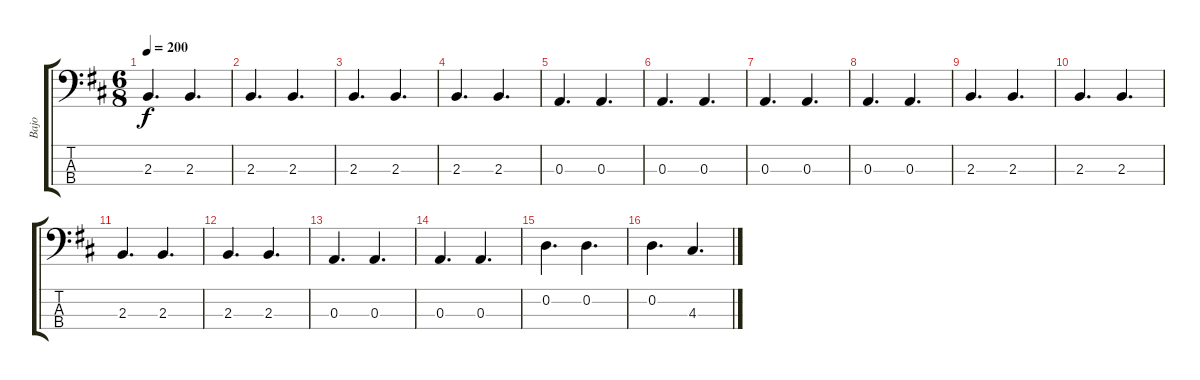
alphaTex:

\track ("Bajo" "Bajo") {instrument electricbassfinger}
\staff {score tabs}
\tuning (G2 D2 A1 E1) {hide}
\ts (6 8)
\tempo 200
\clef f4
\ks bminor
2.3.4{d dy f} 2.3.4{d} |
2.3.4{d} 2.3.4{d} |
2.3.4{d} 2.3.4{d} |
2.3.4{d} 2.3.4{d} |
0.3.4{d} 0.3.4{d} |
0.3.4{d} 0.3.4{d} |
0.3.4{d} 0.3.4{d} |
0.3.4{d} 0.3.4{d} |
2.3.4{d} 2.3.4{d} |
2.3.4{d} 2.3.4{d} |
2.3.4{d} 2.3.4{d} |
2.3.4{d} 2.3.4{d} |
0.3.4{d} 0.3.4{d} |
0.3.4{d} 0.3.4{d} |
0.2.4{d} 0.2.4{d} |
0.2.4{d} 4.3.4{d}
